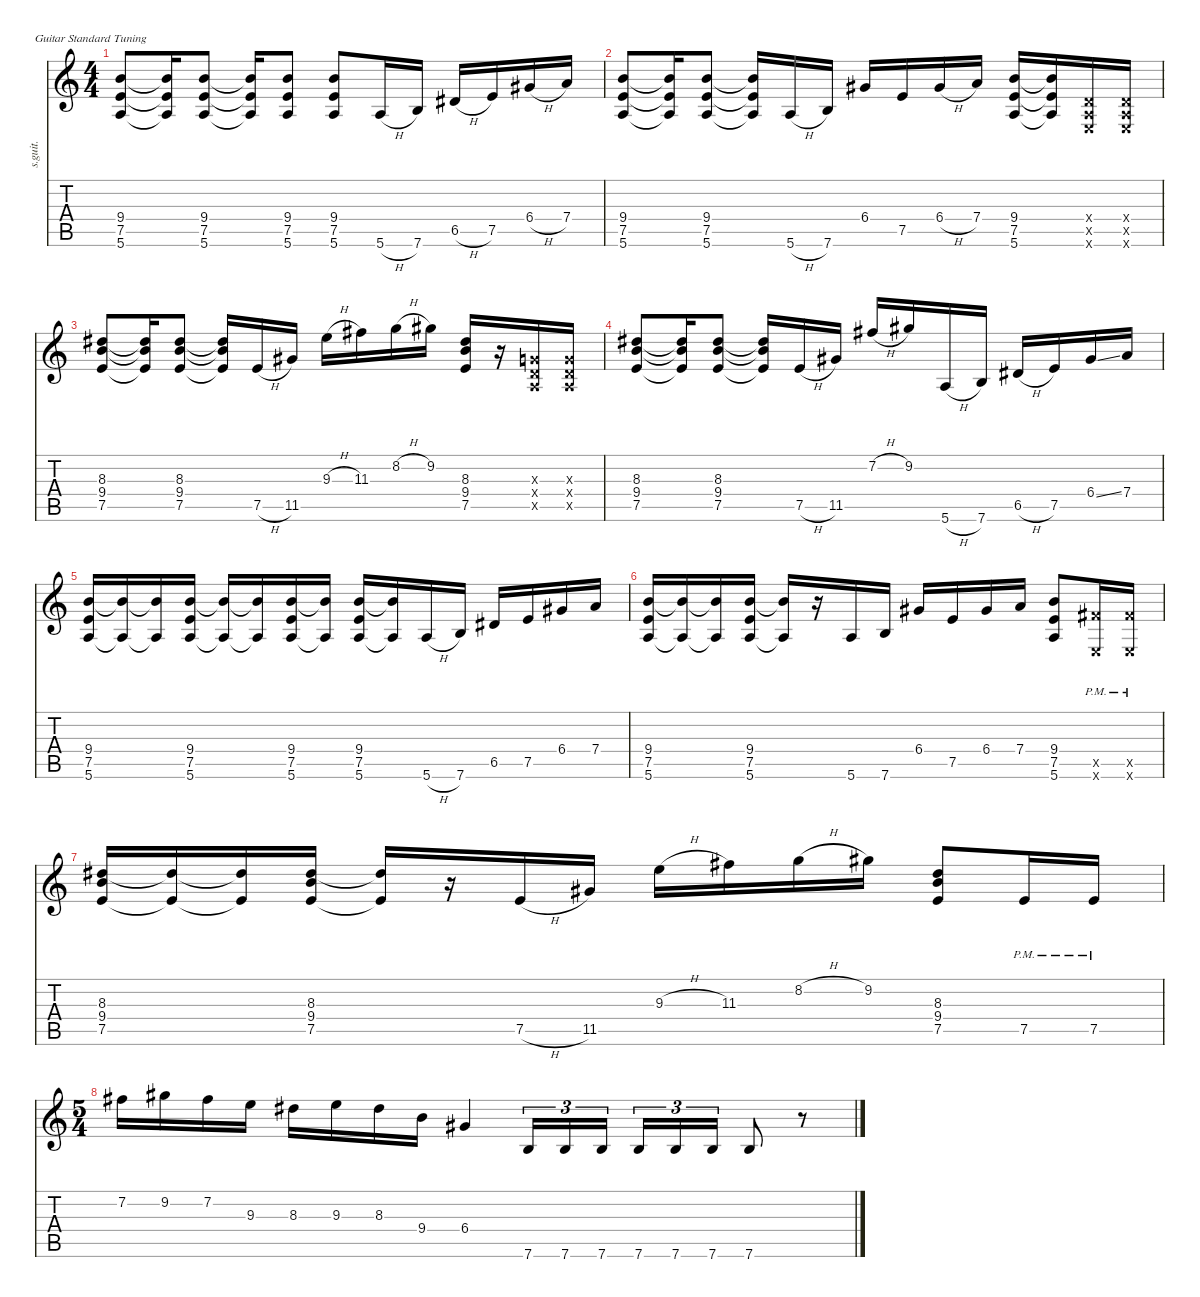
\defaultSystemsLayout 4
\hideDynamics
\bracketExtendMode nobrackets
\track ("Erick Hansel" "s.guit.") {instrument overdrivenguitar}
\staff {score tabs}
\tuning (E4 B3 G3 D3 A2 E2)
\ts (4 4)
\tempo (170 hide)
\clef g2
\ks c
(9.4 7.5 5.6).8{lyrics (0 "") lyrics (1 "") lyrics (2 "") lyrics (3 "") lyrics (4 "") dy mf} (9.4{t} 7.5{t} 5.6{t}).16{lyrics (0 "") lyrics (1 "") lyrics (2 "") lyrics (3 "") lyrics (4 "")} (9.4 7.5 5.6).8{lyrics (0 "") lyrics (1 "") lyrics (2 "") lyrics (3 "") lyrics (4 "")} (9.4{t} 7.5{t} 5.6{t}).16{lyrics (0 "") lyrics (1 "") lyrics (2 "") lyrics (3 "") lyrics (4 "")} (9.4 7.5 5.6).8{lyrics (0 "") lyrics (1 "") lyrics (2 "") lyrics (3 "") lyrics (4 "")} (9.4 7.5 5.6).8{lyrics (0 "") lyrics (1 "") lyrics (2 "") lyrics (3 "") lyrics (4 "")} 5.6{h}.16{lyrics (0 "") lyrics (1 "") lyrics (2 "") lyrics (3 "") lyrics (4 "")} 7.6.16{lyrics (0 "") lyrics (1 "") lyrics (2 "") lyrics (3 "") lyrics (4 "")} 6.5{h acc #}.16{lyrics (0 "") lyrics (1 "") lyrics (2 "") lyrics (3 "") lyrics (4 "")} 7.5.16{lyrics (0 "") lyrics (1 "") lyrics (2 "") lyrics (3 "") lyrics (4 "")} 6.4{h acc #}.16{lyrics (0 "") lyrics (1 "") lyrics (2 "") lyrics (3 "") lyrics (4 "")} 7.4.16{lyrics (0 "") lyrics (1 "") lyrics (2 "") lyrics (3 "") lyrics (4 "")} |
(9.4 7.5 5.6).8{lyrics (0 "") lyrics (1 "") lyrics (2 "") lyrics (3 "") lyrics (4 "")} (9.4{t} 7.5{t} 5.6{t}).16{lyrics (0 "") lyrics (1 "") lyrics (2 "") lyrics (3 "") lyrics (4 "")} (9.4 7.5 5.6).8{lyrics (0 "") lyrics (1 "") lyrics (2 "") lyrics (3 "") lyrics (4 "")} (9.4{t} 7.5{t} 5.6{t}).16{lyrics (0 "") lyrics (1 "") lyrics (2 "") lyrics (3 "") lyrics (4 "")} 5.6{h}.16{lyrics (0 "") lyrics (1 "") lyrics (2 "") lyrics (3 "") lyrics (4 "")} 7.6.16{lyrics (0 "") lyrics (1 "") lyrics (2 "") lyrics (3 "") lyrics (4 "")} 6.4{acc #}.16{lyrics (0 "") lyrics (1 "") lyrics (2 "") lyrics (3 "") lyrics (4 "")} 7.5.16{lyrics (0 "") lyrics (1 "") lyrics (2 "") lyrics (3 "") lyrics (4 "")} 6.4{h acc #}.16{lyrics (0 "") lyrics (1 "") lyrics (2 "") lyrics (3 "") lyrics (4 "")} 7.4.16{lyrics (0 "") lyrics (1 "") lyrics (2 "") lyrics (3 "") lyrics (4 "")} (9.4 7.5 5.6).16{lyrics (0 "") lyrics (1 "") lyrics (2 "") lyrics (3 "") lyrics (4 "")} (9.4{t} 7.5{t} 5.6{t}).16{lyrics (0 "") lyrics (1 "") lyrics (2 "") lyrics (3 "") lyrics (4 "")} (0.4{x} 0.5{x} 0.6{x}).16{lyrics (0 "") lyrics (1 "") lyrics (2 "") lyrics (3 "") lyrics (4 "")} (0.4{x} 0.5{x} 0.6{x}).16{lyrics (0 "") lyrics (1 "") lyrics (2 "") lyrics (3 "") lyrics (4 "")} |
(8.3{acc #} 9.4 7.5).8{lyrics (0 "") lyrics (1 "") lyrics (2 "") lyrics (3 "") lyrics (4 "")} (8.3{t acc #} 9.4{t} 7.5{t}).16{lyrics (0 "") lyrics (1 "") lyrics (2 "") lyrics (3 "") lyrics (4 "")} (8.3{acc #} 9.4 7.5).8{lyrics (0 "") lyrics (1 "") lyrics (2 "") lyrics (3 "") lyrics (4 "")} (8.3{t acc #} 9.4{t} 7.5{t}).16{lyrics (0 "") lyrics (1 "") lyrics (2 "") lyrics (3 "") lyrics (4 "")} 7.5{h}.16{lyrics (0 "") lyrics (1 "") lyrics (2 "") lyrics (3 "") lyrics (4 "")} 11.5{acc #}.16{lyrics (0 "") lyrics (1 "") lyrics (2 "") lyrics (3 "") lyrics (4 "")} 9.3{h}.16{lyrics (0 "") lyrics (1 "") lyrics (2 "") lyrics (3 "") lyrics (4 "")} 11.3{acc #}.16{lyrics (0 "") lyrics (1 "") lyrics (2 "") lyrics (3 "") lyrics (4 "")} 8.2{h}.16{lyrics (0 "") lyrics (1 "") lyrics (2 "") lyrics (3 "") lyrics (4 "")} 9.2{acc #}.16{lyrics (0 "") lyrics (1 "") lyrics (2 "") lyrics (3 "") lyrics (4 "")} (8.3{acc #} 9.4 7.5).16{lyrics (0 "") lyrics (1 "") lyrics (2 "") lyrics (3 "") lyrics (4 "")} r.16 (0.3{x} 0.4{x} 0.5{x}).16{lyrics (0 "") lyrics (1 "") lyrics (2 "") lyrics (3 "") lyrics (4 "")} (0.3{x} 0.4{x} 0.5{x}).16{lyrics (0 "") lyrics (1 "") lyrics (2 "") lyrics (3 "") lyrics (4 "")} |
(8.3{acc #} 9.4 7.5).8{lyrics (0 "") lyrics (1 "") lyrics (2 "") lyrics (3 "") lyrics (4 "")} (8.3{t acc #} 9.4{t} 7.5{t}).16{lyrics (0 "") lyrics (1 "") lyrics (2 "") lyrics (3 "") lyrics (4 "")} (8.3{acc #} 9.4 7.5).8{lyrics (0 "") lyrics (1 "") lyrics (2 "") lyrics (3 "") lyrics (4 "")} (8.3{t acc #} 9.4{t} 7.5{t}).16{lyrics (0 "") lyrics (1 "") lyrics (2 "") lyrics (3 "") lyrics (4 "")} 7.5{h}.16{lyrics (0 "") lyrics (1 "") lyrics (2 "") lyrics (3 "") lyrics (4 "")} 11.5{acc #}.16{lyrics (0 "") lyrics (1 "") lyrics (2 "") lyrics (3 "") lyrics (4 "")} 7.2{h acc #}.16{lyrics (0 "") lyrics (1 "") lyrics (2 "") lyrics (3 "") lyrics (4 "")} 9.2{acc #}.16{lyrics (0 "") lyrics (1 "") lyrics (2 "") lyrics (3 "") lyrics (4 "")} 5.6{h}.16{lyrics (0 "") lyrics (1 "") lyrics (2 "") lyrics (3 "") lyrics (4 "")} 7.6.16{lyrics (0 "") lyrics (1 "") lyrics (2 "") lyrics (3 "") lyrics (4 "")} 6.5{h acc #}.16{lyrics (0 "") lyrics (1 "") lyrics (2 "") lyrics (3 "") lyrics (4 "")} 7.5.16{lyrics (0 "") lyrics (1 "") lyrics (2 "") lyrics (3 "") lyrics (4 "")} 6.4{ss acc #}.16{lyrics (0 "") lyrics (1 "") lyrics (2 "") lyrics (3 "") lyrics (4 "")} 7.4.16{lyrics (0 "") lyrics (1 "") lyrics (2 "") lyrics (3 "") lyrics (4 "")} |
(9.4 7.5 5.6).16{lyrics (0 "") lyrics (1 "") lyrics (2 "") lyrics (3 "") lyrics (4 "") dy f} (9.4{t} 5.6{t}).16{lyrics (0 "") lyrics (1 "") lyrics (2 "") lyrics (3 "") lyrics (4 "") dy mf} (9.4{t} 5.6{t}).16{lyrics (0 "") lyrics (1 "") lyrics (2 "") lyrics (3 "") lyrics (4 "")} (9.4 7.5 5.6).16{lyrics (0 "") lyrics (1 "") lyrics (2 "") lyrics (3 "") lyrics (4 "") dy f} (9.4{t} 5.6{t}).16{lyrics (0 "") lyrics (1 "") lyrics (2 "") lyrics (3 "") lyrics (4 "") dy mf} (9.4{t} 5.6{t}).16{lyrics (0 "") lyrics (1 "") lyrics (2 "") lyrics (3 "") lyrics (4 "")} (9.4 7.5 5.6).16{lyrics (0 "") lyrics (1 "") lyrics (2 "") lyrics (3 "") lyrics (4 "") dy f} (9.4{t} 5.6{t}).16{lyrics (0 "") lyrics (1 "") lyrics (2 "") lyrics (3 "") lyrics (4 "") dy mf} (9.4 7.5 5.6).16{lyrics (0 "") lyrics (1 "") lyrics (2 "") lyrics (3 "") lyrics (4 "") dy f} (9.4{t} 5.6{t}).16{lyrics (0 "") lyrics (1 "") lyrics (2 "") lyrics (3 "") lyrics (4 "") dy mf} 5.6{h}.16{lyrics (0 "") lyrics (1 "") lyrics (2 "") lyrics (3 "") lyrics (4 "") dy f} 7.6.16{lyrics (0 "") lyrics (1 "") lyrics (2 "") lyrics (3 "") lyrics (4 "")} 6.5{acc #}.16{lyrics (0 "") lyrics (1 "") lyrics (2 "") lyrics (3 "") lyrics (4 "")} 7.5.16{lyrics (0 "") lyrics (1 "") lyrics (2 "") lyrics (3 "") lyrics (4 "")} 6.4{acc #}.16{lyrics (0 "") lyrics (1 "") lyrics (2 "") lyrics (3 "") lyrics (4 "")} 7.4.16{lyrics (0 "") lyrics (1 "") lyrics (2 "") lyrics (3 "") lyrics (4 "")} |
(9.4 7.5 5.6).16{lyrics (0 "") lyrics (1 "") lyrics (2 "") lyrics (3 "") lyrics (4 "")} (9.4{t} 5.6{t}).16{lyrics (0 "") lyrics (1 "") lyrics (2 "") lyrics (3 "") lyrics (4 "") dy mf} (9.4{t} 5.6{t}).16{lyrics (0 "") lyrics (1 "") lyrics (2 "") lyrics (3 "") lyrics (4 "")} (9.4 7.5 5.6).16{lyrics (0 "") lyrics (1 "") lyrics (2 "") lyrics (3 "") lyrics (4 "") dy f} (9.4{t} 5.6{t}).16{lyrics (0 "") lyrics (1 "") lyrics (2 "") lyrics (3 "") lyrics (4 "") dy mf} r.16 5.6.16{lyrics (0 "") lyrics (1 "") lyrics (2 "") lyrics (3 "") lyrics (4 "") dy f} 7.6.16{lyrics (0 "") lyrics (1 "") lyrics (2 "") lyrics (3 "") lyrics (4 "")} 6.4{acc #}.16{lyrics (0 "") lyrics (1 "") lyrics (2 "") lyrics (3 "") lyrics (4 "")} 7.5.16{lyrics (0 "") lyrics (1 "") lyrics (2 "") lyrics (3 "") lyrics (4 "")} 6.4{acc #}.16{lyrics (0 "") lyrics (1 "") lyrics (2 "") lyrics (3 "") lyrics (4 "")} 7.4.16{lyrics (0 "") lyrics (1 "") lyrics (2 "") lyrics (3 "") lyrics (4 "")} (9.4 7.5 5.6).8{lyrics (0 "") lyrics (1 "") lyrics (2 "") lyrics (3 "") lyrics (4 "")} (9.5{pm x acc #} 0.6{pm x}).16{lyrics (0 "") lyrics (1 "") lyrics (2 "") lyrics (3 "") lyrics (4 "") dy mf} (9.5{pm x acc #} 0.6{pm x}).16{lyrics (0 "") lyrics (1 "") lyrics (2 "") lyrics (3 "") lyrics (4 "")} |
(8.3{acc #} 9.4 7.5).16{lyrics (0 "") lyrics (1 "") lyrics (2 "") lyrics (3 "") lyrics (4 "")} (8.3{t acc #} 7.5{t}).16{lyrics (0 "") lyrics (1 "") lyrics (2 "") lyrics (3 "") lyrics (4 "")} (8.3{t acc #} 7.5{t}).16{lyrics (0 "") lyrics (1 "") lyrics (2 "") lyrics (3 "") lyrics (4 "")} (8.3{acc #} 9.4 7.5).16{lyrics (0 "") lyrics (1 "") lyrics (2 "") lyrics (3 "") lyrics (4 "")} (8.3{t acc #} 7.5{t}).16{lyrics (0 "") lyrics (1 "") lyrics (2 "") lyrics (3 "") lyrics (4 "")} r.16 7.5{h}.16{lyrics (0 "") lyrics (1 "") lyrics (2 "") lyrics (3 "") lyrics (4 "") dy f} 11.5{acc #}.16{lyrics (0 "") lyrics (1 "") lyrics (2 "") lyrics (3 "") lyrics (4 "")} 9.3{h}.16{lyrics (0 "") lyrics (1 "") lyrics (2 "") lyrics (3 "") lyrics (4 "")} 11.3{acc #}.16{lyrics (0 "") lyrics (1 "") lyrics (2 "") lyrics (3 "") lyrics (4 "")} 8.2{h}.16{lyrics (0 "") lyrics (1 "") lyrics (2 "") lyrics (3 "") lyrics (4 "")} 9.2{acc #}.16{lyrics (0 "") lyrics (1 "") lyrics (2 "") lyrics (3 "") lyrics (4 "")} (8.3{acc #} 9.4 7.5).8{lyrics (0 "") lyrics (1 "") lyrics (2 "") lyrics (3 "") lyrics (4 "")} 7.5{pm}.16{lyrics (0 "") lyrics (1 "") lyrics (2 "") lyrics (3 "") lyrics (4 "")} 7.5{pm}.16{lyrics (0 "") lyrics (1 "") lyrics (2 "") lyrics (3 "") lyrics (4 "")} |
\ts (5 4)
\beaming (8 2 2 2 2)
7.2{acc #}.16{lyrics (0 "") lyrics (1 "") lyrics (2 "") lyrics (3 "") lyrics (4 "")} 9.2{acc #}.16{lyrics (0 "") lyrics (1 "") lyrics (2 "") lyrics (3 "") lyrics (4 "")} 7.2{acc #}.16{lyrics (0 "") lyrics (1 "") lyrics (2 "") lyrics (3 "") lyrics (4 "")} 9.3.16{lyrics (0 "") lyrics (1 "") lyrics (2 "") lyrics (3 "") lyrics (4 "")} 8.3{acc #}.16{lyrics (0 "") lyrics (1 "") lyrics (2 "") lyrics (3 "") lyrics (4 "")} 9.3.16{lyrics (0 "") lyrics (1 "") lyrics (2 "") lyrics (3 "") lyrics (4 "")} 8.3{acc #}.16{lyrics (0 "") lyrics (1 "") lyrics (2 "") lyrics (3 "") lyrics (4 "")} 9.4.16{lyrics (0 "") lyrics (1 "") lyrics (2 "") lyrics (3 "") lyrics (4 "")} 6.4{acc #}.4{lyrics (0 "") lyrics (1 "") lyrics (2 "") lyrics (3 "") lyrics (4 "")} 7.6.16{tu (3 2) lyrics (0 "") lyrics (1 "") lyrics (2 "") lyrics (3 "") lyrics (4 "")} 7.6.16{tu (3 2) lyrics (0 "") lyrics (1 "") lyrics (2 "") lyrics (3 "") lyrics (4 "")} 7.6.16{tu (3 2) lyrics (0 "") lyrics (1 "") lyrics (2 "") lyrics (3 "") lyrics (4 "")} 7.6.16{tu (3 2) lyrics (0 "") lyrics (1 "") lyrics (2 "") lyrics (3 "") lyrics (4 "")} 7.6.16{tu (3 2) lyrics (0 "") lyrics (1 "") lyrics (2 "") lyrics (3 "") lyrics (4 "")} 7.6.16{tu (3 2) lyrics (0 "") lyrics (1 "") lyrics (2 "") lyrics (3 "") lyrics (4 "")} 7.6.8{lyrics (0 "") lyrics (1 "") lyrics (2 "") lyrics (3 "") lyrics (4 "")} r.8
